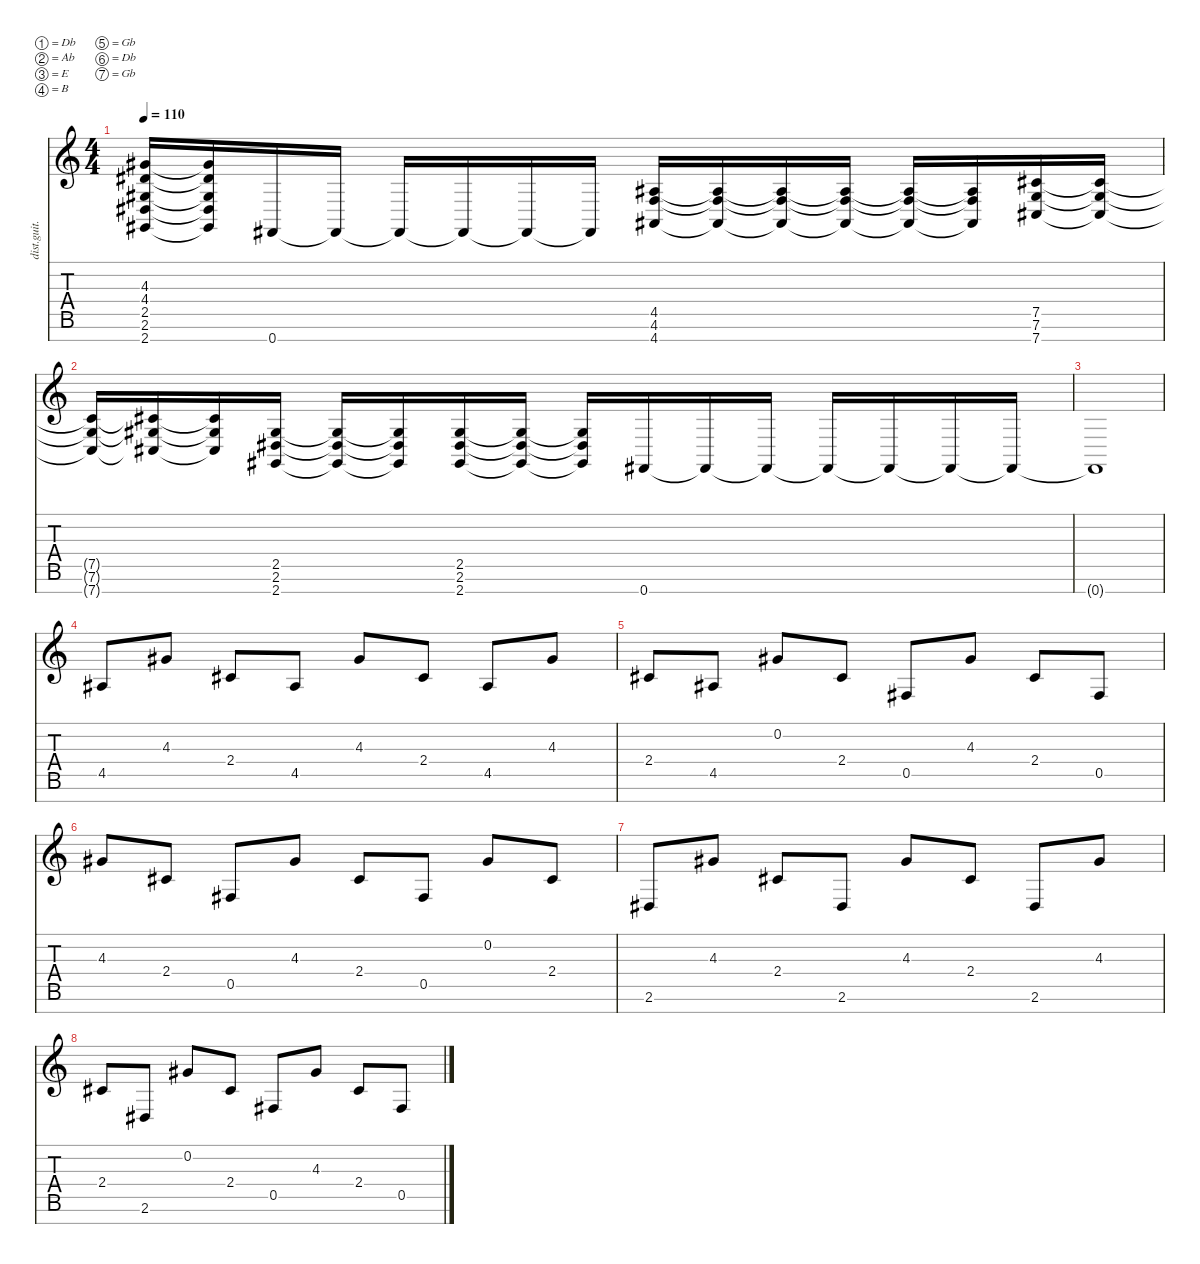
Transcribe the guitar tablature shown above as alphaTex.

\defaultSystemsLayout 4
\hideDynamics
\bracketExtendMode nobrackets
\otherSystemsTrackNameOrientation horizontal
\track ("Distortion Guitar" "dist.guit.") {instrument distortionguitar}
\staff {score tabs}
\tuning (Db4 Ab3 E3 B2 Gb2 Db2 Gb1)
\ts (4 4)
\tempo 110
\clef g2
\ks c
(2.7{t acc #} 4.3{t acc #} 4.4{t acc #} 2.5{t acc #} 2.6{t acc #}).16{dy mf beam Up} (2.7{t acc #} 4.3{t acc #} 4.4{t acc #} 2.5{t acc #} 2.6{t acc #}).16{beam Up} 0.7{acc #}.16{beam Up} 0.7{t acc #}.16{beam Up} 0.7{t acc #}.16{beam Up} 0.7{t acc #}.16{beam Up} 0.7{t acc #}.16{beam Up} 0.7{t acc #}.16{beam Up} (4.7{acc #} 4.6 4.5{acc #}).16{beam Up} (4.7{t acc #} 4.6{t} 4.5{t acc #}).16{beam Up} (4.7{t acc #} 4.6{t} 4.5{t acc #}).16{beam Up} (4.7{t acc #} 4.6{t} 4.5{t acc #}).16{beam Up} (4.7{t acc #} 4.6{t} 4.5{t acc #}).16{beam Up} (4.7{t acc #} 4.6{t} 4.5{t acc #}).16{beam Up} (7.7{acc #} 7.6{acc #} 7.5{acc #}).16{beam Up} (7.7{t acc #} 7.6{t acc #} 7.5{t acc #}).16{beam Up} |
(7.7{t acc #} 7.6{t acc #} 7.5{t acc #}).16{beam Up} (7.7{t acc #} 7.6{t acc #} 7.5{t acc #}).16{beam Up} (7.7{t acc #} 7.6{t acc #} 7.5{t acc #}).16{beam Up} (2.7{acc #} 2.6{acc #} 2.5{acc #}).16{beam Up} (2.7{t acc #} 2.6{t acc #} 2.5{t acc #}).16{beam Up} (2.7{t acc #} 2.6{t acc #} 2.5{t acc #}).16{beam Up} (2.7{acc #} 2.6{acc #} 2.5{acc #}).16{beam Up} (2.7{t acc #} 2.6{t acc #} 2.5{t acc #}).16{beam Up} (2.7{t acc #} 2.6{t acc #} 2.5{t acc #}).16{beam Up} 0.7{acc #}.16{beam Up} 0.7{t acc #}.16{beam Up} 0.7{t acc #}.16{beam Up} 0.7{t acc #}.16{beam Up} 0.7{t acc #}.16{beam Up} 0.7{t acc #}.16{beam Up} 0.7{t acc #}.16{beam Up} |
0.7{t acc #}.1{beam Down} |
4.5{acc #}.8{beam Up} 4.3{acc #}.8{beam Up} 2.4{acc #}.8{beam Up} 4.5{acc #}.8{beam Up} 4.3{acc #}.8{beam Up} 2.4{acc #}.8{beam Up} 4.5{acc #}.8{beam Up} 4.3{acc #}.8{beam Up} |
2.4{acc #}.8{beam Up} 4.5{acc #}.8{beam Up} 0.2{acc #}.8{beam Up} 2.4{acc #}.8{beam Up} 0.5{acc #}.8{beam Up} 4.3{acc #}.8{beam Up} 2.4{acc #}.8{beam Up} 0.5{acc #}.8{beam Up} |
4.3{acc #}.8{beam Up} 2.4{acc #}.8{beam Up} 0.5{acc #}.8{beam Up} 4.3{acc #}.8{beam Up} 2.4{acc #}.8{beam Up} 0.5{acc #}.8{beam Up} 0.2{acc #}.8{beam Up} 2.4{acc #}.8{beam Up} |
2.6{acc #}.8{beam Up} 4.3{acc #}.8{beam Up} 2.4{acc #}.8{beam Up} 2.6{acc #}.8{beam Up} 4.3{acc #}.8{beam Up} 2.4{acc #}.8{beam Up} 2.6{acc #}.8{beam Up} 4.3{acc #}.8{beam Up} |
2.4{acc #}.8{beam Up} 2.6{acc #}.8{beam Up} 0.2{acc #}.8{beam Up} 2.4{acc #}.8{beam Up} 0.5{acc #}.8{beam Up} 4.3{acc #}.8{beam Up} 2.4{acc #}.8{beam Up} 0.5{acc #}.8{beam Up}
